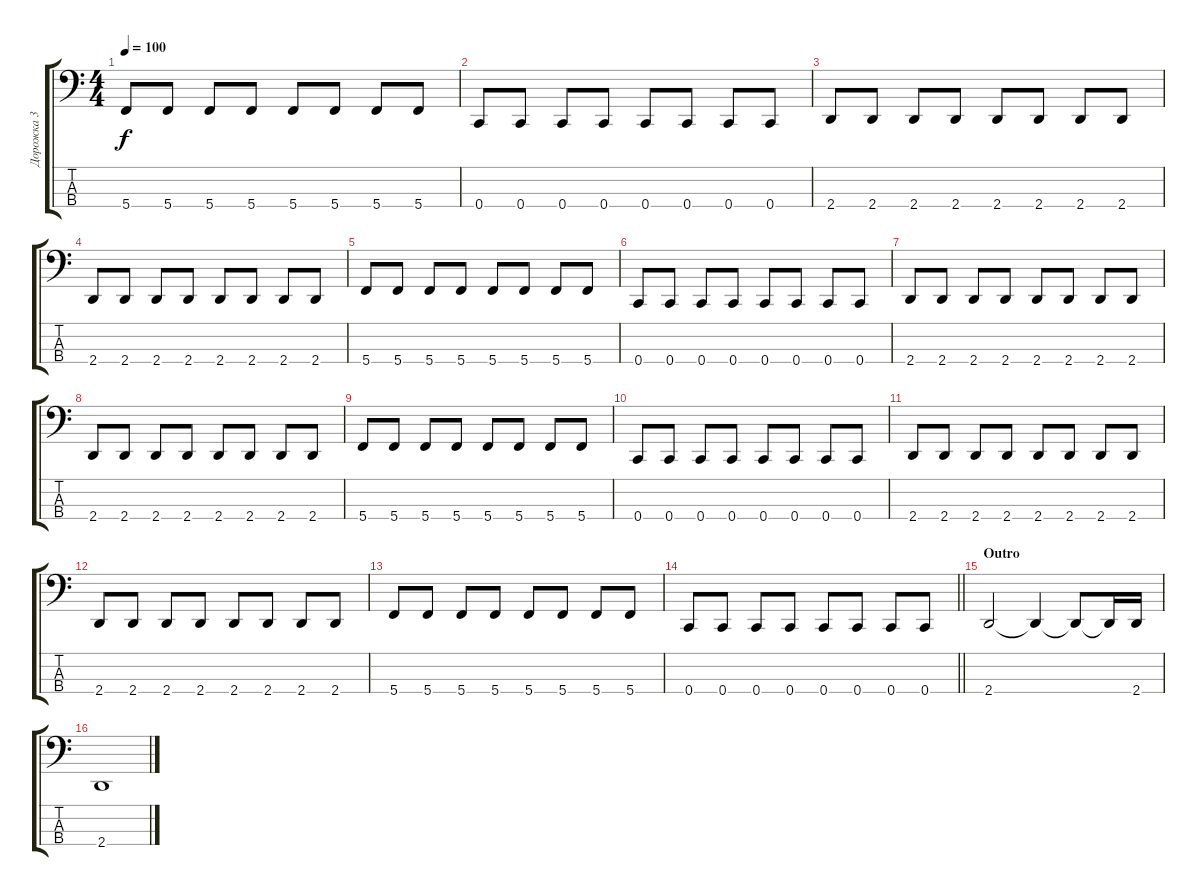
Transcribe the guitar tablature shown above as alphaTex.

\track ("Дорожка 3" "Дорожка 3") {instrument electricbasspick}
\staff {score tabs}
\tuning (Eb2 Bb1 F1 C1) {hide}
\ts (4 4)
\tempo 100
\clef f4
\ks c
5.4.8{dy f} 5.4.8 5.4.8 5.4.8 5.4.8 5.4.8 5.4.8 5.4.8 |
0.4.8 0.4.8 0.4.8 0.4.8 0.4.8 0.4.8 0.4.8 0.4.8 |
2.4.8 2.4.8 2.4.8 2.4.8 2.4.8 2.4.8 2.4.8 2.4.8 |
2.4.8 2.4.8 2.4.8 2.4.8 2.4.8 2.4.8 2.4.8 2.4.8 |
5.4.8 5.4.8 5.4.8 5.4.8 5.4.8 5.4.8 5.4.8 5.4.8 |
0.4.8 0.4.8 0.4.8 0.4.8 0.4.8 0.4.8 0.4.8 0.4.8 |
2.4.8 2.4.8 2.4.8 2.4.8 2.4.8 2.4.8 2.4.8 2.4.8 |
2.4.8 2.4.8 2.4.8 2.4.8 2.4.8 2.4.8 2.4.8 2.4.8 |
5.4.8 5.4.8 5.4.8 5.4.8 5.4.8 5.4.8 5.4.8 5.4.8 |
0.4.8 0.4.8 0.4.8 0.4.8 0.4.8 0.4.8 0.4.8 0.4.8 |
2.4.8 2.4.8 2.4.8 2.4.8 2.4.8 2.4.8 2.4.8 2.4.8 |
2.4.8 2.4.8 2.4.8 2.4.8 2.4.8 2.4.8 2.4.8 2.4.8 |
5.4.8 5.4.8 5.4.8 5.4.8 5.4.8 5.4.8 5.4.8 5.4.8 |
\barLineRight lightlight
0.4.8 0.4.8 0.4.8 0.4.8 0.4.8 0.4.8 0.4.8 0.4.8 |
\section ("" "Outro")
2.4.2 2.4{t}.4 2.4{t}.8 2.4{t}.16 2.4.16 |
2.4.1
